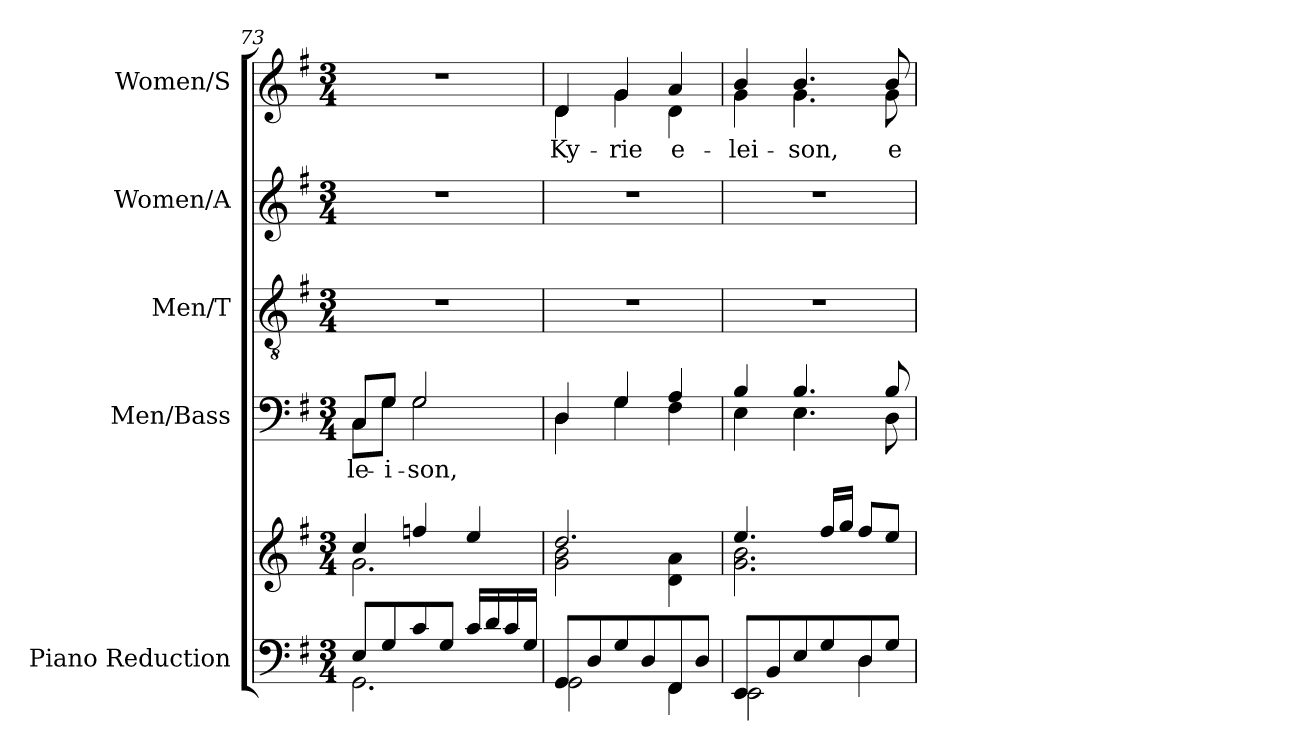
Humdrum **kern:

**kern	**kern	**kern	**text	**kern	**kern	**kern	**text
*part5	*part5	*part4	*part4	*part3	*part2	*part1	*part1
*staff6	*staff5	*staff4	*staff4	*staff3	*staff2	*staff1	*staff1
*I"Piano Reduction	*	*I"Men/Bass	*	*I"Men/T	*I"Women/A	*I"Women/S	*
*I'Pno	*	*	*	*	*	*	*
*clefF4	*clefG2	*clefF4	*	*clefGv2	*clefG2	*clefG2	*
*k[f#]	*k[f#]	*k[f#]	*	*k[f#]	*k[f#]	*k[f#]	*
*M3/4	*M3/4	*M3/4	*	*M3/4	*M3/4	*M3/4	*
=73	=73	=73	=73	=73	=73	=73	=73
*^	*^	*	*	*	*	*	*
!	!	!	!	!	!LO:LY:a	!	!	!	!
*	*	*	*	*^	*	*	*	*	*
8E/L	2.GG\	4cc/	2.g\	8C/L	8C\L	-le-	2.r	2.r	2.r	.
!	!	!	!	!	!	!LO:LY:a	!	!	!	!
8G/	.	.	.	8G/J	8G\J	-i-	.	.	.	.
!	!	!	!	!	!	!LO:LY:a	!	!	!	!
8c/	.	4ffn/	.	2G/	2G\	-son,	.	.	.	.
8G/J	.	.	.	.	.	.	.	.	.	.
16c/LL	.	4ee/	.	.	.	.	.	.	.	.
16d/	.	.	.	.	.	.	.	.	.	.
16c/	.	.	.	.	.	.	.	.	.	.
16G/JJ	.	.	.	.	.	.	.	.	.	.
!!LO:PB:g=z
=74	=74	=74	=74	=74	=74	=74	=74	=74	=74	=74
!	!	!	!	!	!	!	!	!	!	!LO:LY:b
*	*	*	*	*	*	*	*	*	*^	*
8GG/L	2GG\	2.dd/	2g\ 2b\	4D/	4D\	.	2.r	2.r	4d/	4d\	Ky-
8D/	.	.	.	.	.	.	.	.	.	.	.
!	!	!	!	!	!	!	!	!	!	!	!LO:LY:b
8G/	.	.	.	4G/	4G\	.	.	.	4g/	4g\	-rie
8D/	.	.	.	.	.	.	.	.	.	.	.
!	!	!	!	!	!	!	!	!	!	!	!LO:LY:b
8FF#/	4FF#\	.	4d\ 4a\	4A/	4F#\	.	.	.	4a/	4d\	e-
8D/J	.	.	.	.	.	.	.	.	.	.	.
=75	=75	=75	=75	=75	=75	=75	=75	=75	=75	=75	=75
!	!	!	!	!	!	!	!	!	!	!	!LO:LY:b
8EE/L	2EE\	4.ee/	2.g\ 2.b\	4B/	4E\	.	2.r	2.r	4b/	4g\	-lei-
8BB/	.	.	.	.	.	.	.	.	.	.	.
!	!	!	!	!	!	!	!	!	!	!	!LO:LY:b
8E/	.	.	.	4.B/	4.E\	.	.	.	4.b/	4.g\	-son,
8G/	.	16ff#/LL	.	.	.	.	.	.	.	.	.
.	.	16gg/JJ	.	.	.	.	.	.	.	.	.
8D/	4D\	8ff#/L	.	.	.	.	.	.	.	.	.
!	!	!	!	!	!	!	!	!	!	!	!LO:LY:b
8G/J	.	8ee/J	.	8B/	8D\	.	.	.	8b/	8g\	e
*v	*v	*	*	*v	*v	*	*	*	*v	*v	*
*	*v	*v	*	*	*	*	*	*
=	=	=	=	=	=	=	=
*-	*-	*-	*-	*-	*-	*-	*-
